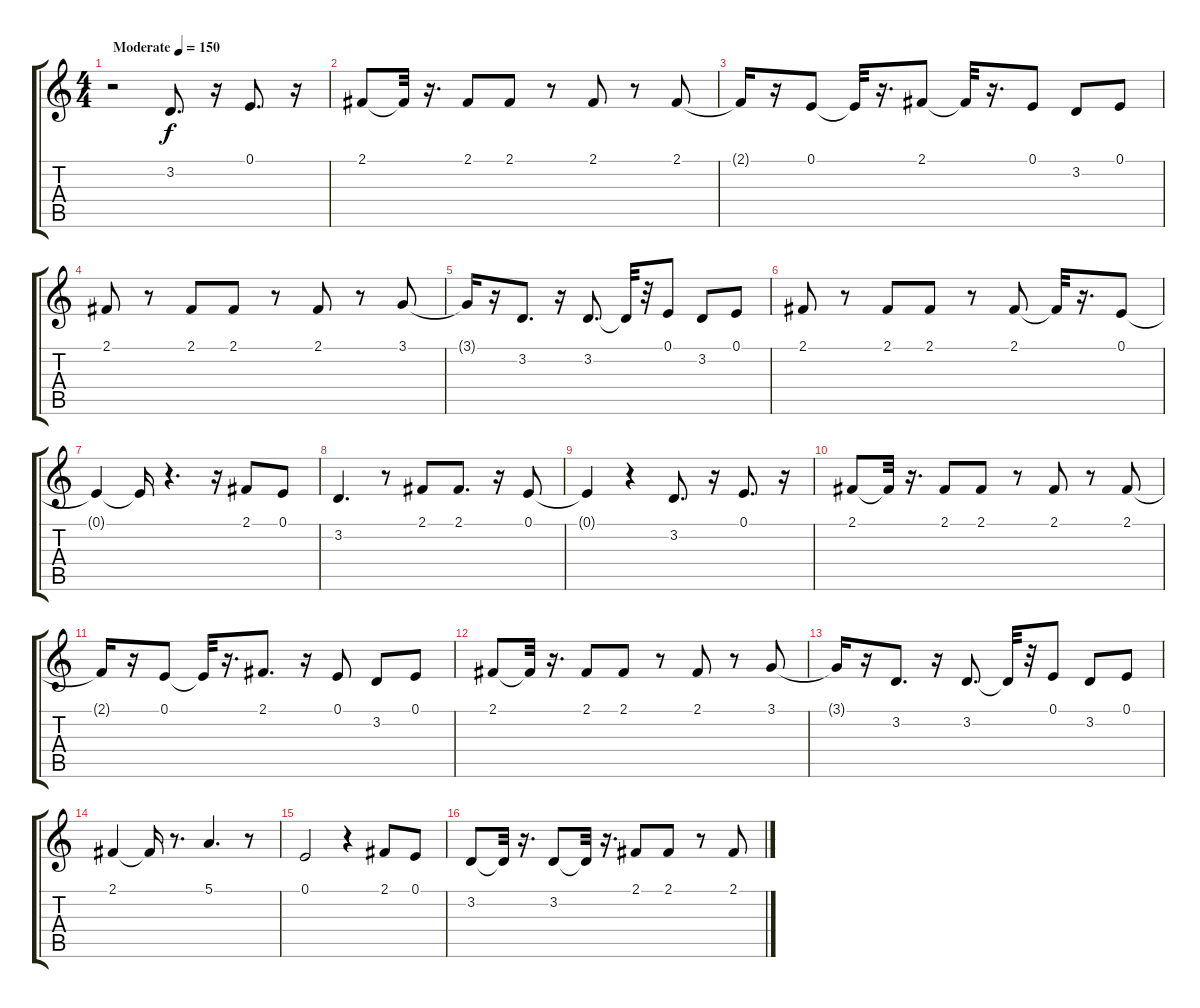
\track "" {instrument trumpet}
\staff {score tabs}
\tuning (E4 B3 G3 D3 A2 E2) {hide}
\ts (4 4)
\tempo (150 "Moderate")
\clef g2
\ks c
r.2{dy f instrument trumpet} 3.2.8{d} r.16 0.1.8{d} r.16 |
2.1.8 2.1{t}.32 r.16{d} 2.1.8 2.1.8 r.8 2.1.8 r.8 2.1.8 |
2.1{t}.16 r.16 0.1.8 0.1{t}.32 r.16{d} 2.1.8 2.1{t}.32 r.16{d} 0.1.8 3.2.8 0.1.8 |
2.1.8 r.8 2.1.8 2.1.8 r.8 2.1.8 r.8 3.1.8 |
3.1{t}.16 r.16 3.2.8{d} r.16 3.2.8{d} 3.2{t}.32 r.32 0.1.8 3.2.8 0.1.8 |
2.1.8 r.8 2.1.8 2.1.8 r.8 2.1.8 2.1{t}.32 r.16{d} 0.1.8 |
0.1{t}.4 0.1{t}.16 r.4{d} r.16 2.1.8 0.1.8 |
3.2.4{d} r.8 2.1.8 2.1.8{d} r.16 0.1.8 |
0.1{t}.4 r.4 3.2.8{d} r.16 0.1.8{d} r.16 |
2.1.8 2.1{t}.32 r.16{d} 2.1.8 2.1.8 r.8 2.1.8 r.8 2.1.8 |
2.1{t}.16 r.16 0.1.8 0.1{t}.32 r.16{d} 2.1.8{d} r.16 0.1.8 3.2.8 0.1.8 |
2.1.8 2.1{t}.32 r.16{d} 2.1.8 2.1.8 r.8 2.1.8 r.8 3.1.8 |
3.1{t}.16 r.16 3.2.8{d} r.16 3.2.8{d} 3.2{t}.32 r.32 0.1.8 3.2.8 0.1.8 |
2.1.4 2.1{t}.16 r.8{d} 5.1.4{d} r.8 |
0.1.2 r.4 2.1.8 0.1.8 |
3.2.8 3.2{t}.32 r.16{d} 3.2.8 3.2{t}.32 r.16{d} 2.1.8 2.1.8 r.8 2.1.8
